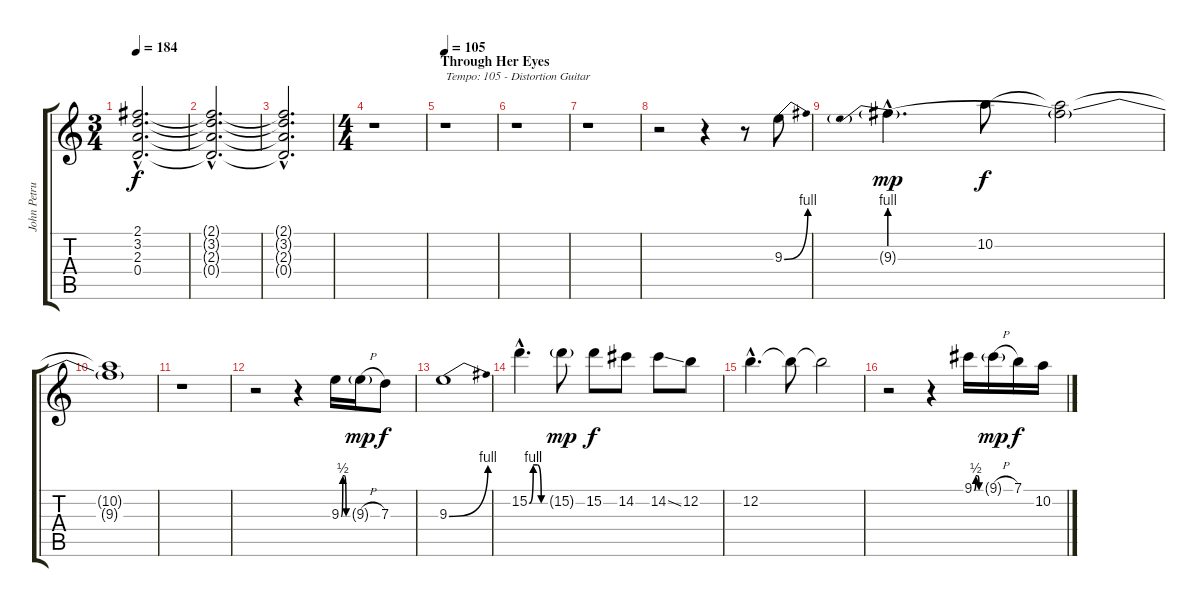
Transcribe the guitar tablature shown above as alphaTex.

\track ("John Petrucci - 6 Strings Guitar" "John Petru") {instrument distortionguitar}
\staff {score tabs}
\tuning (E4 B3 G3 D3 A2 E2) {hide}
\ts (3 4)
\tempo 184
\clef g2
\ks c
(2.1{hac} 3.2{hac} 2.3{hac} 0.4{hac}).2{d dy f} |
(2.1{hac t} 3.2{hac t} 2.3{hac t} 0.4{hac t}).2{d} |
(2.1{hac t} 3.2{hac t} 2.3{hac t} 0.4{hac t}).2{d} |
\ts (4 4)
r.1 |
\section ("" "Through Her Eyes")
\tempo 105
r.1{txt "Tempo: 105 - Distortion Guitar" instrument distortionguitar} |
r.1 |
r.1 |
r.2 r.4 r.8 9.3{be (bend 0 0 60 4)}.8 |
9.3{be (prebend 0 4 60 4) g hac}.4{d dy mp} 10.2.8{dy f} (10.2{t} 9.3{t}).2 |
(10.2{t} 9.3{t}).1 |
r.1 |
r.2 r.4 9.3{be (custom 0 0 15 2 30 2 45 0 60 0)}.16 9.3{h g}.16{dy mp} 7.3.8{dy f} |
9.3{be (bend 0 0 60 4)}.1 |
15.2{be (custom 0 0 15 4 30 4 45 0 60 0) hac}.4{d} 15.2{g}.8{dy mp} 15.2.8{dy f} 14.2.8 14.2{ss}.8 12.2.8 |
12.2{hac}.4{d} 12.2{t}.8 12.2{t}.2 |
r.2 r.4 9.1{be (custom 0 0 15 2 30 2 45 0 60 0)}.16 9.1{h g}.16{dy mp} 7.1.16{dy f} 10.2.16
